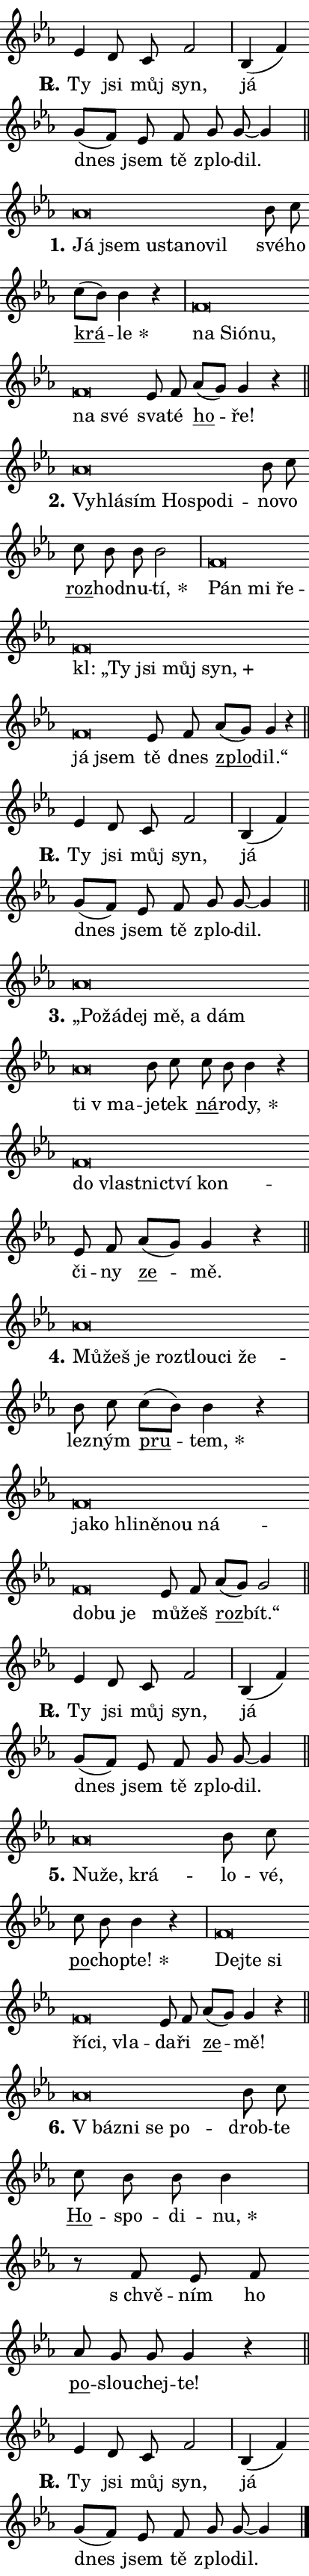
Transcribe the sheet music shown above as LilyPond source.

\version "2.24.0"
\header { tagline = "" }
\paper {
  indent = 0\cm
  top-margin = 0\cm
  right-margin = 0\cm
  bottom-margin = 0\cm
  left-margin = 0\cm
  paper-width = 7\cm
  page-breaking = #ly:one-page-breaking
  system-system-spacing.basic-distance = #11
  score-system-spacing.basic-distance = #11
  ragged-last = ##f
}


%% Author: Thomas Morley
%% https://lists.gnu.org/archive/html/lilypond-user/2020-05/msg00002.html
#(define (line-position grob)
"Returns position of @var[grob} in current system:
   @code{'start}, if at first time-step
   @code{'end}, if at last time-step
   @code{'middle} otherwise
"
  (let* ((col (ly:item-get-column grob))
         (ln (ly:grob-object col 'left-neighbor))
         (rn (ly:grob-object col 'right-neighbor))
         (col-to-check-left (if (ly:grob? ln) ln col))
         (col-to-check-right (if (ly:grob? rn) rn col))
         (break-dir-left
           (and
             (ly:grob-property col-to-check-left 'non-musical #f)
             (ly:item-break-dir col-to-check-left)))
         (break-dir-right
           (and
             (ly:grob-property col-to-check-right 'non-musical #f)
             (ly:item-break-dir col-to-check-right))))
        (cond ((eqv? 1 break-dir-left) 'start)
              ((eqv? -1 break-dir-right) 'end)
              (else 'middle))))

#(define (tranparent-at-line-position vctor)
  (lambda (grob)
  "Relying on @code{line-position} select the relevant enry from @var{vctor}.
Used to determine transparency,"
    (case (line-position grob)
      ((end) (not (vector-ref vctor 0)))
      ((middle) (not (vector-ref vctor 1)))
      ((start) (not (vector-ref vctor 2))))))

noteHeadBreakVisibility =
#(define-music-function (break-visibility)(vector?)
"Makes @code{NoteHead}s transparent relying on @var{break-visibility}"
#{
  \override NoteHead.transparent =
    #(tranparent-at-line-position break-visibility)
#})

#(define delete-ledgers-for-transparent-note-heads
  (lambda (grob)
    "Reads whether a @code{NoteHead} is transparent.
If so this @code{NoteHead} is removed from @code{'note-heads} from
@var{grob}, which is supposed to be @code{LedgerLineSpanner}.
As a result ledgers are not printed for this @code{NoteHead}"
    (let* ((nhds-array (ly:grob-object grob 'note-heads))
           (nhds-list
             (if (ly:grob-array? nhds-array)
                 (ly:grob-array->list nhds-array)
                 '()))
           ;; Relies on the transparent-property being done before
           ;; Staff.LedgerLineSpanner.after-line-breaking is executed.
           ;; This is fragile ...
           (to-keep
             (remove
               (lambda (nhd)
                 (ly:grob-property nhd 'transparent #f))
               nhds-list)))
      ;; TODO find a better method to iterate over grob-arrays, similiar
      ;; to filter/remove etc for lists
      ;; For now rebuilt from scratch
      (set! (ly:grob-object grob 'note-heads)  '())
      (for-each
        (lambda (nhd)
          (ly:pointer-group-interface::add-grob grob 'note-heads nhd))
        to-keep))))

hideNotes = {
  \noteHeadBreakVisibility #begin-of-line-visible
}
unHideNotes = {
  \noteHeadBreakVisibility #all-visible
}

% work-around for resetting accidentals
% https://lilypond.org/doc/v2.23/Documentation/notation/displaying-rhythms#unmetered-music
cadenzaMeasure = {
  \cadenzaOff
  \partial 1024 s1024
  \cadenzaOn
}

#(define-markup-command (accent layout props text) (markup?)
  "Underline accented syllable"
  (interpret-markup layout props
    #{\markup \override #'(offset . 4.3) \underline { #text }#}))

responsum = \markup \concat {
  "R" \hspace #-1.05 \path #0.1 #'((moveto 0 0.07) (lineto 0.9 0.8)) \hspace #0.05 "."
}

\layout {
    \context {
        \Staff
        \remove "Time_signature_engraver"
        \override LedgerLineSpanner.after-line-breaking = #delete-ledgers-for-transparent-note-heads
    }
    \context {
        \Voice {
            \override NoteHead.output-attributes = #'((class . "notehead"))
            \override Hairpin.height = #0.55
        }
    }
    \context {
        \Lyrics {
            \override StanzaNumber.output-attributes = #'((class . "stanzanumber"))
            \override LyricSpace.minimum-distance = #0.9
            \override LyricText.font-name = #"TeX Gyre Schola"
            \override LyricText.font-size = 1
            \override StanzaNumber.font-name = #"TeX Gyre Schola Bold"
            \override StanzaNumber.font-size = 1
        }
    }
}

% magnetic-lyrics.ily
%
%   written by
%     Jean Abou Samra <jean@abou-samra.fr>
%     Werner Lemberg <wl@gnu.org>
%
%   adapted by
%     Jiri Hon <jiri.hon@gmail.com>
%
% Version 2022-Apr-15

% https://www.mail-archive.com/lilypond-user@gnu.org/msg149350.html

#(define (Left_hyphen_pointer_engraver context)
   "Collect syllable-hyphen-syllable occurrences in lyrics and store
them in properties.  This engraver only looks to the left.  For
example, if the lyrics input is @code{foo -- bar}, it does the
following.

@itemize @bullet
@item
Set the @code{text} property of the @code{LyricHyphen} grob between
@q{foo} and @q{bar} to @code{foo}.

@item
Set the @code{left-hyphen} property of the @code{LyricText} grob with
text @q{foo} to the @code{LyricHyphen} grob between @q{foo} and
@q{bar}.
@end itemize

Use this auxiliary engraver in combination with the
@code{lyric-@/text::@/apply-@/magnetic-@/offset!} hook."
   (let ((hyphen #f)
         (text #f))
     (make-engraver
      (acknowledgers
       ((lyric-syllable-interface engraver grob source-engraver)
        (set! text grob)))
      (end-acknowledgers
       ((lyric-hyphen-interface engraver grob source-engraver)
        ;(when (not (grob::has-interface grob 'lyric-space-interface))
          (set! hyphen grob)));)
      ((stop-translation-timestep engraver)
       (when (and text hyphen)
         (ly:grob-set-object! text 'left-hyphen hyphen))
       (set! text #f)
       (set! hyphen #f)))))

#(define (lyric-text::apply-magnetic-offset! grob)
   "If the space between two syllables is less than the value in
property @code{LyricText@/.details@/.squash-threshold}, move the right
syllable to the left so that it gets concatenated with the left
syllable.

Use this function as a hook for
@code{LyricText@/.after-@/line-@/breaking} if the
@code{Left_@/hyphen_@/pointer_@/engraver} is active."
   (let ((hyphen (ly:grob-object grob 'left-hyphen #f)))
     (when hyphen
       (let ((left-text (ly:spanner-bound hyphen LEFT)))
         (when (grob::has-interface left-text 'lyric-syllable-interface)
           (let* ((common (ly:grob-common-refpoint grob left-text X))
                  (this-x-ext (ly:grob-extent grob common X))
                  (left-x-ext
                   (begin
                     ;; Trigger magnetism for left-text.
                     (ly:grob-property left-text 'after-line-breaking)
                     (ly:grob-extent left-text common X)))
                  ;; `delta` is the gap width between two syllables.
                  (delta (- (interval-start this-x-ext)
                            (interval-end left-x-ext)))
                  (details (ly:grob-property grob 'details))
                  (threshold (assoc-get 'squash-threshold details 0.2)))
             (when (< delta threshold)
               (let* (;; We have to manipulate the input text so that
                      ;; ligatures crossing syllable boundaries are not
                      ;; disabled.  For languages based on the Latin
                      ;; script this is essentially a beautification.
                      ;; However, for non-Western scripts it can be a
                      ;; necessity.
                      (lt (ly:grob-property left-text 'text))
                      (rt (ly:grob-property grob 'text))
                      (is-space (grob::has-interface hyphen 'lyric-space-interface))
                      (space (if is-space " " ""))
                      (space-markup (grob-interpret-markup grob " "))
                      (space-size (interval-length (ly:stencil-extent space-markup X)))
                      (extra-delta (if is-space space-size 0))
                      ;; Append new syllable.
                      (ltrt-space (if (and (string? lt) (string? rt))
                                (string-append lt space rt)
                                (make-concat-markup (list lt space rt))))
                      ;; Right-align `ltrt` to the right side.
                      (ltrt-space-markup (grob-interpret-markup
                               grob
                               (make-translate-markup
                                (cons (interval-length this-x-ext) 0)
                                (make-right-align-markup ltrt-space)))))
                 (begin
                   ;; Don't print `left-text`.
                   (ly:grob-set-property! left-text 'stencil #f)
                   ;; Set text and stencil (which holds all collected
                   ;; syllables so far) and shift it to the left.
                   (ly:grob-set-property! grob 'text ltrt-space)
                   (ly:grob-set-property! grob 'stencil ltrt-space-markup)
                   (ly:grob-translate-axis! grob (- (- delta extra-delta)) X))))))))))


#(define (lyric-hyphen::displace-bounds-first grob)
   ;; Make very sure this callback isn't triggered too early.
   (let ((left (ly:spanner-bound grob LEFT))
         (right (ly:spanner-bound grob RIGHT)))
     (ly:grob-property left 'after-line-breaking)
     (ly:grob-property right 'after-line-breaking)
     (ly:lyric-hyphen::print grob)))

squashThreshold = #0.4

\layout {
  \context {
    \Lyrics
    \consists #Left_hyphen_pointer_engraver
    \override LyricText.after-line-breaking =
      #lyric-text::apply-magnetic-offset!
    \override LyricHyphen.stencil = #lyric-hyphen::displace-bounds-first
    \override LyricText.details.squash-threshold = \squashThreshold
    \override LyricHyphen.minimum-distance = 0
    \override LyricHyphen.minimum-length = \squashThreshold
  }
}

squash = \override LyricText.details.squash-threshold = 9999
unSquash = \override LyricText.details.squash-threshold = \squashThreshold

left = \override LyricText.self-alignment-X = #LEFT
unLeft = \revert LyricText.self-alignment-X

starOffset = #(lambda (grob) 
                (let ((x_offset (ly:self-alignment-interface::aligned-on-x-parent grob)))
                  (if (= x_offset 0) 0 (+ x_offset 1.2))))

star = #(define-music-function (syllable)(string?)
"Append star separator at the end of a syllable"
#{
  \once \override LyricText.X-offset = #starOffset
  \lyricmode { \markup {
    #syllable
    \override #'((font-name . "TeX Gyre Schola Bold")) \hspace #0.2 \lower #0.65 \larger "*"
  } }
#})

starAccent = #(define-music-function (syllable)(string?)
"Append star separator at the end of a syllable and make accent"
#{
  \once \override LyricText.X-offset = #starOffset
  \lyricmode { \markup {
    \accent #syllable
    \override #'((font-name . "TeX Gyre Schola Bold")) \hspace #0.2 \lower #0.65 \larger "*"
  } }
#})

breath = #(define-music-function (syllable)(string?)
"Append breathing indicator at the end of a syllable"
#{
  \lyricmode { \markup { #syllable "+" } }
#})

optionalBreath = #(define-music-function (syllable)(string?)
"Append optional breathing indicator at the end of a syllable"
#{
  \lyricmode { \markup { #syllable "(+)" } }
#})


\score {
    <<
        \new Voice = "melody" { \cadenzaOn \key es \major \relative { es'4 d8 c f2 \cadenzaMeasure \bar "|" bes,4( f') \bar "" g8[( f)] es f g g~ g4 \cadenzaMeasure \bar "||" \break } }
        \new Lyrics \lyricsto "melody" { \lyricmode { \set stanza = \responsum
Ty jsi můj syn, já dnes jsem tě zplo -- dil. } }
    >>
    \layout {}
}

\score {
    <<
        \new Voice = "melody" { \cadenzaOn \key es \major \relative { as'\breve*1/16 \hideNotes \breve*1/16 \bar "" \breve*1/16 \bar "" \breve*1/16 \bar "" \breve*1/16 \breve*1/16 \bar "" \unHideNotes bes8 c \bar "" c[( bes)] bes4 r \cadenzaMeasure \bar "|" f\breve*1/16 \hideNotes \breve*1/16 \bar "" \breve*1/16 \bar "" \breve*1/16 \bar "" \breve*1/16 \breve*1/16 \bar "" \unHideNotes es8 f \bar "" as[( g)] g4 r \cadenzaMeasure \bar "||" \break } }
        \new Lyrics \lyricsto "melody" { \lyricmode { \set stanza = "1."
\left Já \squash jsem u -- sta -- no -- vil \unLeft \unSquash své -- ho \markup \accent krá -- \star le \left na \squash Si -- ó -- nu, na své \unLeft \unSquash sva -- té \markup \accent ho -- ře! } }
    >>
    \layout {}
}

\score {
    <<
        \new Voice = "melody" { \cadenzaOn \key es \major \relative { as'\breve*1/16 \hideNotes \breve*1/16 \bar "" \breve*1/16 \bar "" \breve*1/16 \bar "" \breve*1/16 \breve*1/16 \bar "" \unHideNotes bes8 c \bar "" c bes bes bes2 \cadenzaMeasure \bar "|" f\breve*1/16 \hideNotes \breve*1/16 \bar "" \breve*1/16 \bar "" \breve*1/16 \bar "" \breve*1/16 \bar "" \breve*1/16 \bar "" \breve*1/16 \bar "" \breve*1/16 \bar "" \breve*1/16 \breve*1/16 \bar "" \unHideNotes es8 f \bar "" as[( g)] g4 r \cadenzaMeasure \bar "||" \break } }
        \new Lyrics \lyricsto "melody" { \lyricmode { \set stanza = "2."
\left Vy -- \squash hlá -- sím Ho -- spo -- di -- \unLeft \unSquash no -- vo \markup \accent roz -- hod -- nu -- \star tí, \left Pán \squash mi ře -- kl: „Ty jsi můj \breath "syn," já jsem \unLeft \unSquash tě dnes \markup \accent zplo -- dil.“ } }
    >>
    \layout {}
}

\score {
    <<
        \new Voice = "melody" { \cadenzaOn \key es \major \relative { es'4 d8 c f2 \cadenzaMeasure \bar "|" bes,4( f') \bar "" g8[( f)] es f g g~ g4 \cadenzaMeasure \bar "||" \break } }
        \new Lyrics \lyricsto "melody" { \lyricmode { \set stanza = \responsum
Ty jsi můj syn, já dnes jsem tě zplo -- dil. } }
    >>
    \layout {}
}

\score {
    <<
        \new Voice = "melody" { \cadenzaOn \key es \major \relative { as'\breve*1/16 \hideNotes \breve*1/16 \bar "" \breve*1/16 \bar "" \breve*1/16 \bar "" \breve*1/16 \bar "" \breve*1/16 \bar "" \breve*1/16 \breve*1/16 \bar "" \unHideNotes bes8 c \bar "" c bes bes4 r \cadenzaMeasure \bar "|" f\breve*1/16 \hideNotes \breve*1/16 \bar "" \breve*1/16 \bar "" \breve*1/16 \breve*1/16 \bar "" \unHideNotes es8 f \bar "" as[( g)] g4 r \cadenzaMeasure \bar "||" \break } }
        \new Lyrics \lyricsto "melody" { \lyricmode { \set stanza = "3."
\left „Po -- \squash žá -- dej mě, a dám ti "v ma" -- \unLeft \unSquash je -- tek \markup \accent ná -- ro -- \star dy, \left do \squash vlast -- nic -- tví kon -- \unLeft \unSquash či -- ny \markup \accent ze -- mě. } }
    >>
    \layout {}
}

\score {
    <<
        \new Voice = "melody" { \cadenzaOn \key es \major \relative { as'\breve*1/16 \hideNotes \breve*1/16 \bar "" \breve*1/16 \bar "" \breve*1/16 \bar "" \breve*1/16 \bar "" \breve*1/16 \breve*1/16 \bar "" \unHideNotes bes8 c \bar "" c[( bes)] bes4 r \cadenzaMeasure \bar "|" f\breve*1/16 \hideNotes \breve*1/16 \bar "" \breve*1/16 \bar "" \breve*1/16 \bar "" \breve*1/16 \bar "" \breve*1/16 \bar "" \breve*1/16 \bar "" \breve*1/16 \breve*1/16 \bar "" \unHideNotes es8 f \bar "" as[( g)] g2 \cadenzaMeasure \bar "||" \break } }
        \new Lyrics \lyricsto "melody" { \lyricmode { \set stanza = "4."
\left Mů -- \squash žeš je roz -- tlou -- ci že -- \unLeft \unSquash lez -- ným \markup \accent pru -- \star tem, \left ja -- \squash ko hli -- ně -- nou ná -- do -- bu je \unLeft \unSquash mů -- žeš \markup \accent roz -- bít.“ } }
    >>
    \layout {}
}

\score {
    <<
        \new Voice = "melody" { \cadenzaOn \key es \major \relative { es'4 d8 c f2 \cadenzaMeasure \bar "|" bes,4( f') \bar "" g8[( f)] es f g g~ g4 \cadenzaMeasure \bar "||" \break } }
        \new Lyrics \lyricsto "melody" { \lyricmode { \set stanza = \responsum
Ty jsi můj syn, já dnes jsem tě zplo -- dil. } }
    >>
    \layout {}
}

\score {
    <<
        \new Voice = "melody" { \cadenzaOn \key es \major \relative { as'\breve*1/16 \hideNotes \breve*1/16 \breve*1/16 \bar "" \unHideNotes bes8 c \bar "" c bes bes4 r \cadenzaMeasure \bar "|" f\breve*1/16 \hideNotes \breve*1/16 \bar "" \breve*1/16 \bar "" \breve*1/16 \bar "" \breve*1/16 \breve*1/16 \bar "" \unHideNotes es8 f \bar "" as[( g)] g4 r \cadenzaMeasure \bar "||" \break } }
        \new Lyrics \lyricsto "melody" { \lyricmode { \set stanza = "5."
\left Nu -- \squash že, krá -- \unLeft \unSquash lo -- vé, \markup \accent po -- cho -- \star pte! \left Dej -- \squash te si ří -- ci, vla -- \unLeft \unSquash da -- ři \markup \accent ze -- mě! } }
    >>
    \layout {}
}

\score {
    <<
        \new Voice = "melody" { \cadenzaOn \key es \major \relative { as'\breve*1/16 \hideNotes \breve*1/16 \bar "" \breve*1/16 \breve*1/16 \bar "" \unHideNotes bes8 c \bar "" c bes bes bes4 \cadenzaMeasure \bar "|" r8 f8 es8 f \bar "" as g g g4 r \cadenzaMeasure \bar "||" \break } }
        \new Lyrics \lyricsto "melody" { \lyricmode { \set stanza = "6."
\left "V báz" -- \squash ni se po -- \unLeft \unSquash drob -- te \markup \accent Ho -- spo -- di -- \star nu, "s chvě" -- ním ho \markup \accent po -- slou -- chej -- te! } }
    >>
    \layout {}
}

\score {
    <<
        \new Voice = "melody" { \cadenzaOn \key es \major \relative { es'4 d8 c f2 \cadenzaMeasure \bar "|" bes,4( f') \bar "" g8[( f)] es f g g~ g4 \cadenzaMeasure \bar "||" \break } \bar "|." }
        \new Lyrics \lyricsto "melody" { \lyricmode { \set stanza = \responsum
Ty jsi můj syn, já dnes jsem tě zplo -- dil. } }
    >>
    \layout {}
}
